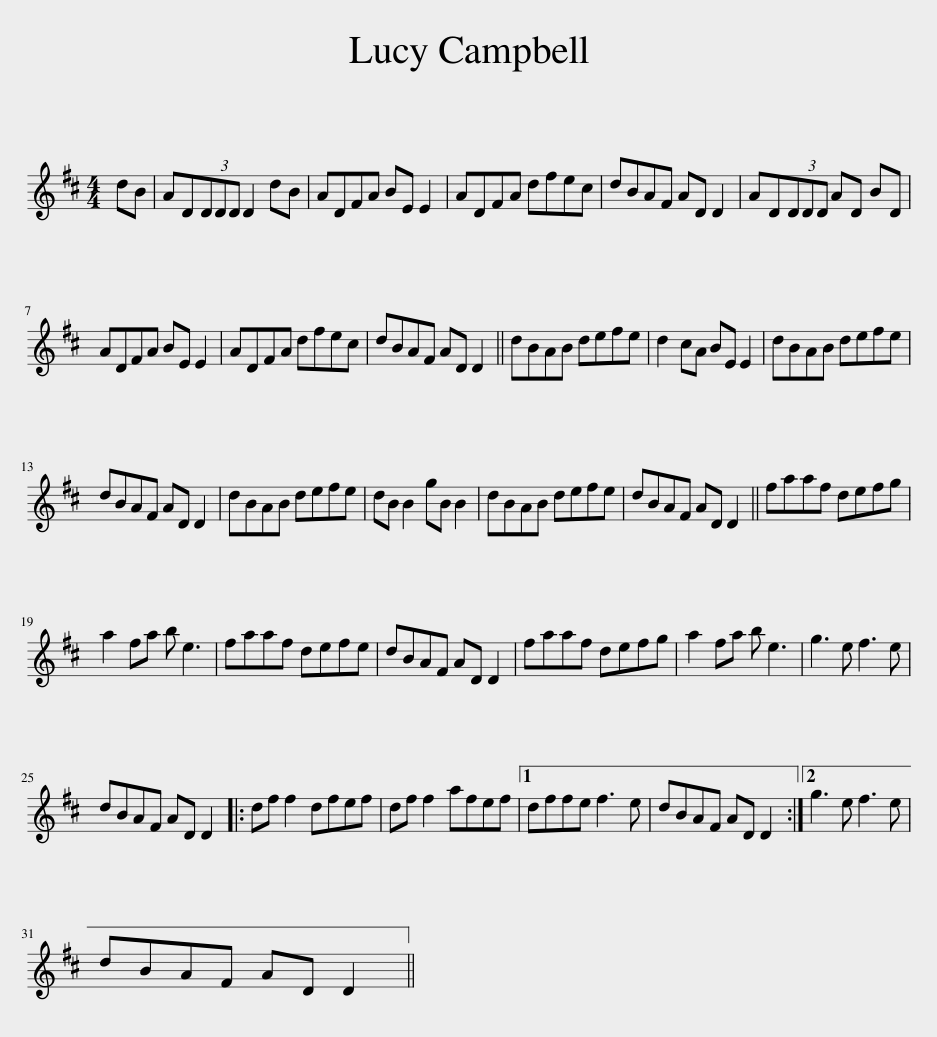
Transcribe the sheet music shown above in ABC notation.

X:1
L:1/8
M:4/4
I:linebreak $
K:D
V:1 treble
V:1
 dB | AD(3DDD D2 dB | ADFA BE E2 | ADFA dfec | dBAF AD D2 | %5
 AD(3DDD AD BD |$ ADFA BE E2 | ADFA dfec | dBAF AD D2 || dBAB defe | %10
 d2 cA BE E2 | dBAB defe |$ dBAF AD D2 | dBAB defe | dB B2 gB B2 | %15
 dBAB defe | dBAF AD D2 || faaf defg |$ a2 fa b e3 | faaf defe | %20
 dBAF AD D2 | faaf defg | a2 fa b e3 | g3 e f3 e |$ dBAF AD D2 |: %25
 df f2 dfef | df f2 afef |1 dffe f3 e | dBAF AD D2 :|2 g3 e f3 e |$ %30
 dBAF AD D2 || %31
